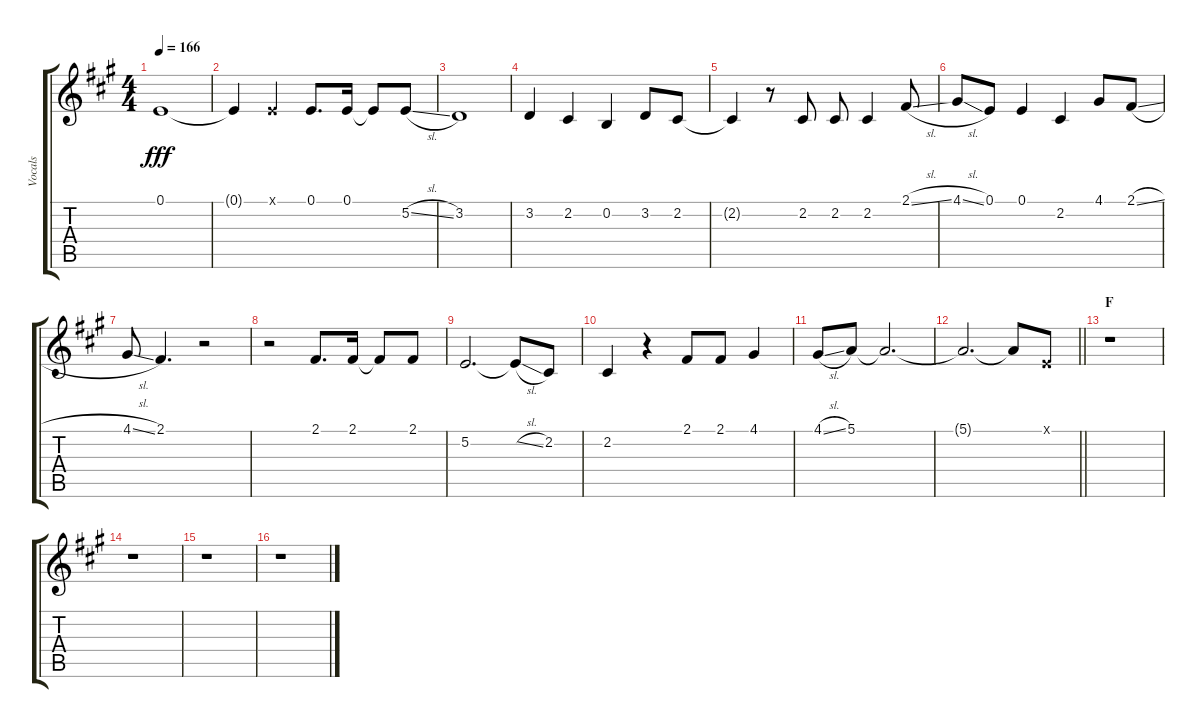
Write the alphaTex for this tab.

\track ("Vocals" "Vocals") {instrument voiceoohs}
\staff {score tabs}
\tuning (E4 B3 G3 D3 A2 E2) {hide}
\ts (4 4)
\tempo 166
\clef g2
\ks a
0.1.1{dy fff} |
0.1{t}.4 0.1{x}.4 0.1.8{d} 0.1.16 0.1{t}.8 5.2{sl}.8 |
3.2.1 |
3.2.4 2.2.4 0.2.4 3.2.8 2.2.8 |
2.2{t}.4 r.8 2.2.8 2.2.8 2.2.4 2.1{sl}.8 |
4.1{sl}.8 0.1.8 0.1.4 2.2.4 4.1.8 2.1{sl}.8 |
4.1{sl}.8 2.1.4{d} r.2 |
r.2 2.1.8{d} 2.1.16 2.1{t}.8 2.1.8 |
5.2.2{d} 5.2{sl t}.8 2.2.8 |
2.2.4 r.4 2.1.8 2.1.8 4.1.4 |
4.1{sl}.8 5.1.8 5.1{t}.2{d} |
\barLineRight lightlight
5.1{t}.2{d} 5.1{t}.8 0.1{x}.8 |
\section ("" "F")
r.1 |
r.1 |
r.1 |
r.1
